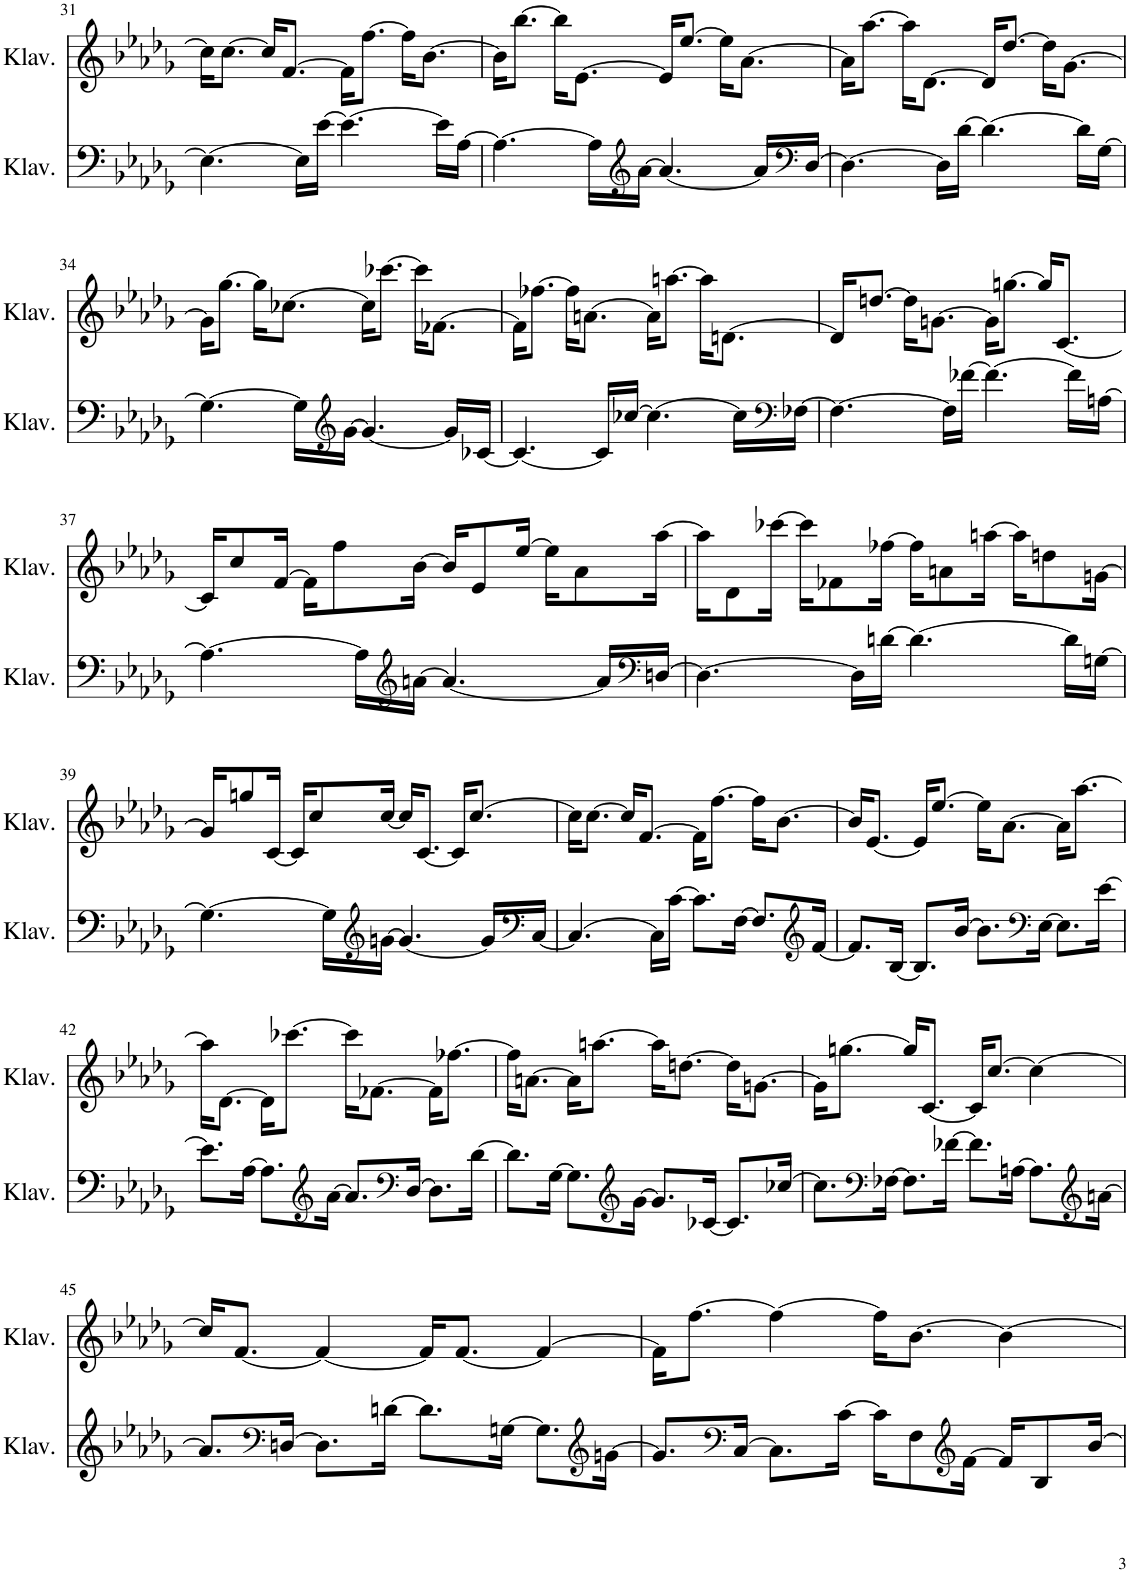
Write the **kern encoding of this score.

**kern	**kern
*part2	*part1
*staff2	*staff1
*I"Klavier	*I"Klavier
*I'Klav.	*I'Klav.
!!LO:PB:g=z
*clefF4	*clefG2
*k[b-e-a-d-g-]	*k[b-e-a-d-g-]
*M4/4	*M4/4
=31	=31
4.E-\_	16cc\KL]
.	[8.cc\J
.	16cc/KL]
.	[8.f/J
16E-\LL]	.
[16e-\JJ	.
4.e-\_	16f\KL]
.	[8.ff\J
.	16ff\KL]
.	[8.b-\J
16e-\LL]	.
[16A-\JJ	.
=32	=32
4.A-\_	16b-\KL]
.	[8.bb-\J
.	16bb-\KL]
.	[8.e-\J
16A-\LL]	.
*clefG2	*
[16a-\JJ	.
4.a-/_	16e-/KL]
.	[8.ee-/J
.	16ee-\KL]
.	[8.a-\J
16a-/LL]	.
*clefF4	*
[16D-/JJ	.
=33	=33
4.D-\_	16a-\KL]
.	[8.aa-\J
.	16aa-\KL]
.	[8.d-\J
16D-\LL]	.
[16d-\JJ	.
4.d-\_	16d-/KL]
.	[8.dd-/J
.	16dd-\KL]
.	[8.g-\J
16d-\LL]	.
[16G-\JJ	.
!!LO:LB:g=z
=34	=34
4.G-\_	16g-\KL]
.	[8.gg-\J
.	16gg-\KL]
.	[8.cc-X\J
16G-\LL]	.
*clefG2	*
[16g-\JJ	.
4.g-/_	16cc-\KL]
.	[8.ccc-X\J
.	16ccc-\KL]
.	[8.f-X\J
16g-/LL]	.
[16c-X/JJ	.
=35	=35
4.c-/_	16f-\KL]
.	[8.ff-X\J
.	16ff-\KL]
.	[8.an\J
16c-/LL]	.
[16cc-X/JJ	.
4.cc-\_	16a\KL]
.	[8.aan\J
.	16aa\KL]
.	[8.dn\J
16cc-\LL]	.
*clefF4	*
[16F-X\JJ	.
=36	=36
4.F-\_	16d/KL]
.	[8.ddn/J
.	16dd\KL]
.	[8.gn\J
16F-\LL]	.
[16f-X\JJ	.
4.f-\_	16g\KL]
.	[8.ggn\J
.	16gg/KL]
.	[8.c/J
16f-\LL]	.
[16An\JJ	.
!!LO:LB:g=z
=37	=37
4.A\_	16c/KL]
.	8cc/
.	[16f/Jk
.	16f\KL]
.	8ff\
16A\LL]	.
*clefG2	*
[16an\JJ	[16b-\Jk
4.a/_	16b-/KL]
.	8e-/
.	[16ee-/Jk
.	16ee-\KL]
.	8a-\
16a/LL]	.
*clefF4	*
[16Dn/JJ	[16aa-\Jk
=38	=38
4.D\_	16aa-\KL]
.	8d-\
.	[16ccc-X\Jk
.	16ccc-\KL]
.	8f-X\
16D\LL]	.
[16dn\JJ	[16ff-X\Jk
4.d\_	16ff-\KL]
.	8an\
.	[16aan\Jk
.	16aa\KL]
.	8ddn\
16d\LL]	.
[16Gn\JJ	[16gn\Jk
!!LO:LB:g=z
=39	=39
4.G\_	16g/KL]
.	8ggn/
.	[16c/Jk
.	16c/KL]
.	8cc/
16G\LL]	.
*clefG2	*
[16gn\JJ	[16cc/Jk
4.g/_	16cc/KL]
.	[8.c/J
.	16c/KL]
.	[8.cc/J
16g/LL]	.
*clefF4	*
[16C/JJ	.
=40	=40
4.C/_	16cc\KL]
.	[8.cc\J
.	16cc/KL]
.	[8.f/J
16C\LL]	.
[16c\JJ	.
8.c\L]	16f\KL]
.	[8.ff\J
[16F\Jk	.
8.F/L]	16ff\KL]
.	[8.b-\J
*clefG2	*
[16f/Jk	.
=41	=41
8.f/L]	16b-/KL]
.	[8.e-/J
[16B-/Jk	.
8.B-/L]	16e-/KL]
.	[8.ee-/J
[16b-/Jk	.
8.b-\L]	16ee-\KL]
.	[8.a-\J
*clefF4	*
[16E-\Jk	.
8.E-\L]	16a-\KL]
.	[8.aa-\J
[16e-\Jk	.
!!LO:LB:g=z
=42	=42
8.e-\L]	16aa-\KL]
.	[8.d-\J
[16A-\Jk	.
8.A-\L]	16d-\KL]
.	[8.ccc-X\J
*clefG2	*
[16a-\Jk	.
8.a-/L]	16ccc-\KL]
.	[8.f-X\J
*clefF4	*
[16D-/Jk	.
8.D-\L]	16f-\KL]
.	[8.ff-X\J
[16d-\Jk	.
=43	=43
8.d-\L]	16ff-\KL]
.	[8.an\J
[16G-\Jk	.
8.G-\L]	16a\KL]
.	[8.aan\J
*clefG2	*
[16g-\Jk	.
8.g-/L]	16aa\KL]
.	[8.ddn\J
[16c-X/Jk	.
8.c-/L]	16dd\KL]
.	[8.gn\J
[16cc-X/Jk	.
=44	=44
8.cc-\L]	16g\KL]
.	[8.ggn\J
*clefF4	*
[16F-X\Jk	.
8.F-\L]	16gg/KL]
.	[8.c/J
[16f-X\Jk	.
8.f-\L]	16c/KL]
.	[8.cc/J
[16An\Jk	.
8.A\L]	4cc\_
*clefG2	*
[16an\Jk	.
!!LO:LB:g=z
=45	=45
8.a/L]	16cc/KL]
.	[8.f/J
*clefF4	*
[16Dn/Jk	.
8.D\L]	4f/_
[16dn\Jk	.
8.d\L]	16f/KL]
.	[8.f/J
[16Gn\Jk	.
8.G\L]	4f/_
*clefG2	*
[16gn\Jk	.
=46	=46
8.g/L]	16f\KL]
.	[8.ff\J
*clefF4	*
[16C/Jk	.
8.C\L]	4ff\_
[16c\Jk	.
16c\KL]	16ff\KL]
8F\	[8.b-\J
*clefG2	*
[16f\Jk	.
16f/KL]	4b-\_
8B-/	.
[16b-/Jk	.
=	=
*-	*-
